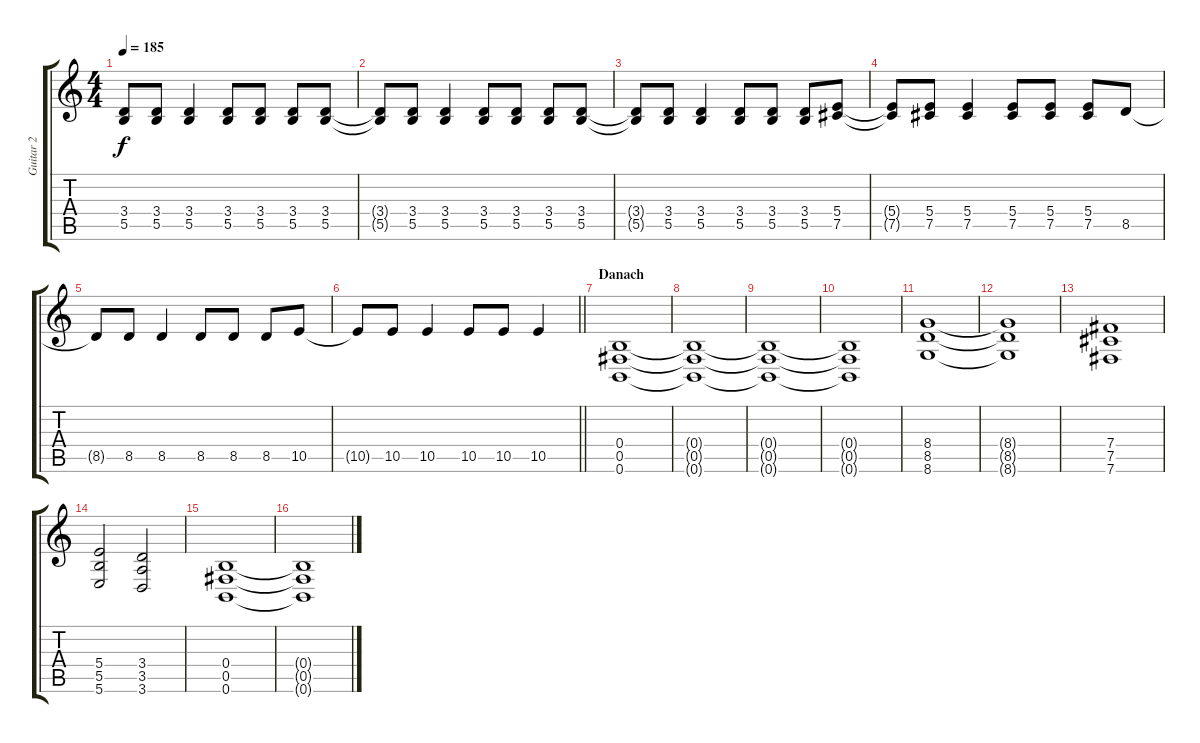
\track ("Guitar 2" "Guitar 2") {instrument overdrivenguitar}
\staff {score tabs}
\tuning (Db4 Ab3 E3 B2 Gb2 B1) {hide}
\ts (4 4)
\tempo 185
\clef g2
\ks c
(3.4{t} 5.5{t}).8{dy f} (3.4 5.5).8 (3.4 5.5).4 (3.4 5.5).8 (3.4 5.5).8 (3.4 5.5).8 (3.4 5.5).8 |
(3.4{t} 5.5{t}).8 (3.4 5.5).8 (3.4 5.5).4 (3.4 5.5).8 (3.4 5.5).8 (3.4 5.5).8 (3.4 5.5).8 |
(3.4{t} 5.5{t}).8 (3.4 5.5).8 (3.4 5.5).4 (3.4 5.5).8 (3.4 5.5).8 (3.4 5.5).8 (5.4 7.5).8 |
(5.4{t} 7.5{t}).8 (5.4 7.5).8 (5.4 7.5).4 (5.4 7.5).8 (5.4 7.5).8 (5.4 7.5).8 8.5.8 |
8.5{t}.8 8.5.8 8.5.4 8.5.8 8.5.8 8.5.8 10.5.8 |
\barLineRight lightlight
10.5{t}.8 10.5.8 10.5.4 10.5.8 10.5.8 10.5.4 |
\section ("" "Danach")
(0.4 0.5 0.6).1 |
(0.4{t} 0.5{t} 0.6{t}).1 |
(0.4{t} 0.5{t} 0.6{t}).1 |
(0.4{t} 0.5{t} 0.6{t}).1 |
(8.4 8.5 8.6).1 |
(8.4{t} 8.5{t} 8.6{t}).1 |
(7.4 7.5 7.6).1 |
(5.4 5.5 5.6).2 (3.4 3.5 3.6).2 |
(0.4 0.5 0.6).1 |
(0.4{t} 0.5{t} 0.6{t}).1
